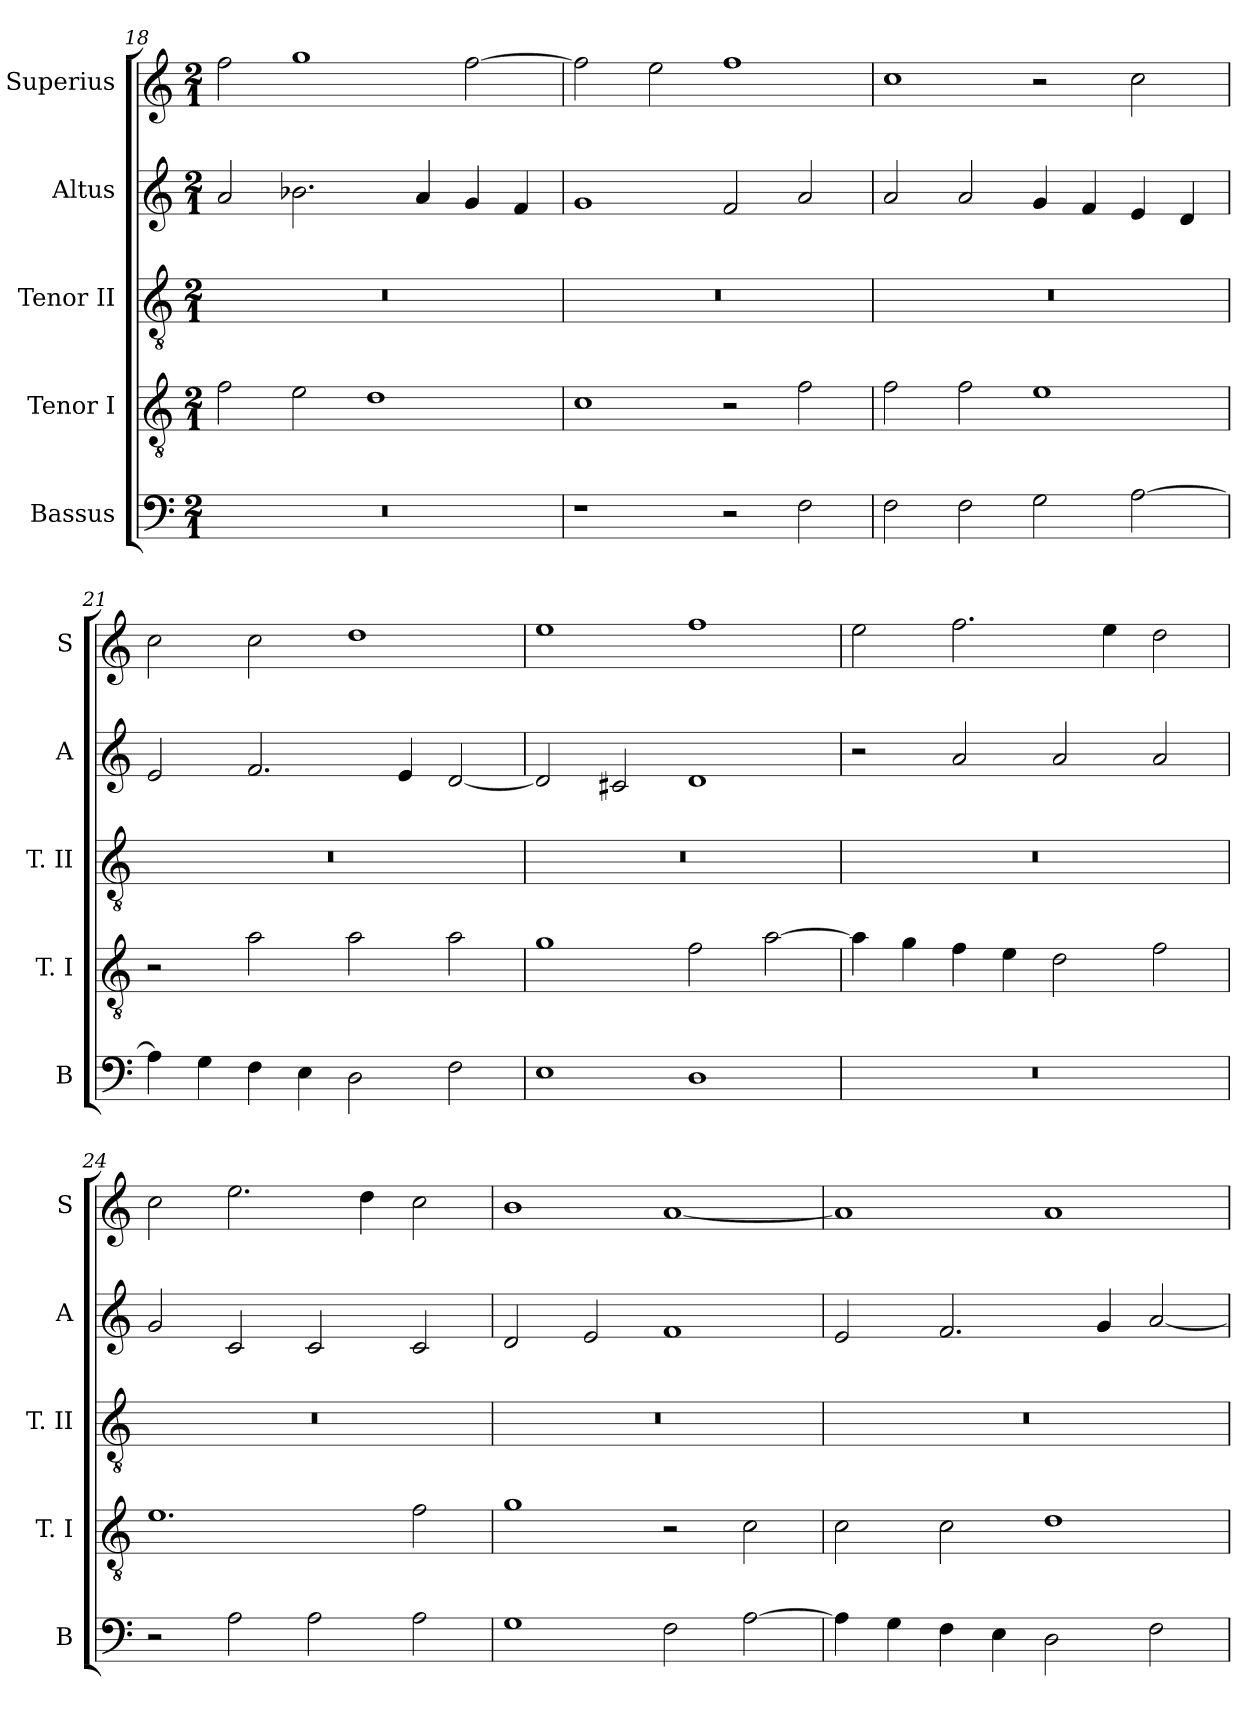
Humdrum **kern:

**kern	**kern	**kern	**kern	**kern
*part5	*part4	*part3	*part2	*part1
*staff5	*staff4	*staff3	*staff2	*staff1
*I"Bassus	*I"Tenor I	*I"Tenor II	*I"Altus	*I"Superius
*I'B	*I'T. I	*I'T. II	*I'A	*I'S
*clefF4	*clefGv2	*clefGv2	*clefG2	*clefG2
*k[]	*k[]	*k[]	*k[]	*k[]
*C:	*C:	*C:	*C:	*C:
*M2/1	*M2/1	*M2/1	*M2/1	*M2/1
=18	=18	=18	=18	=18
0r	2f	0r	2a	2ff
.	2e	.	2.b-X	1gg
.	1d	.	.	.
.	.	.	4a	.
.	.	.	4g	[2ff
.	.	.	4f	.
=19	=19	=19	=19	=19
1r	1c	0r	1g	2ff]
.	.	.	.	2ee
2r	2r	.	2f	1ff
2F	2f	.	2a	.
=20	=20	=20	=20	=20
2F	2f	0r	2a	1cc
2F	2f	.	2a	.
2G	1e	.	4g	2r
.	.	.	4f	.
[2A	.	.	4e	2cc
.	.	.	4d	.
=21	=21	=21	=21	=21
4A]	2r	0r	2e	2cc
4G	.	.	.	.
4F	2a	.	2.f	2cc
4E	.	.	.	.
2D	2a	.	.	1dd
.	.	.	4e	.
2F	2a	.	[2d	.
=22	=22	=22	=22	=22
1E	1g	0r	2d]	1ee
.	.	.	2c#X	.
1D	2f	.	1d	1ff
.	[2a	.	.	.
=23	=23	=23	=23	=23
0r	4a]	0r	2r	2ee
.	4g	.	.	.
.	4f	.	2a	2.ff
.	4e	.	.	.
.	2d	.	2a	.
.	.	.	.	4ee
.	2f	.	2a	2dd
=24	=24	=24	=24	=24
2r	1.e	0r	2g	2cc
2A	.	.	2c	2.ee
2A	.	.	2c	.
.	.	.	.	4dd
2A	2f	.	2c	2cc
=25	=25	=25	=25	=25
1G	1g	0r	2d	1b
.	.	.	2e	.
2F	2r	.	1f	[1a
[2A	2c	.	.	.
=26	=26	=26	=26	=26
4A]	2c	0r	2e	1a]
4G	.	.	.	.
4F	2c	.	2.f	.
4E	.	.	.	.
2D	1d	.	.	1a
.	.	.	4g	.
2F	.	.	[2a	.
=	=	=	=	=
*-	*-	*-	*-	*-
